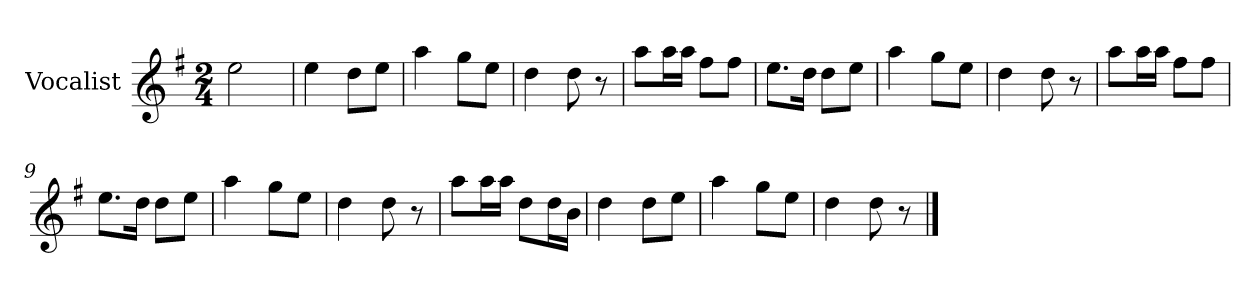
**kern
*part1
*staff1
*I"Vocalist
*k[f#]
*G:
*M2/4
=
2ee
=1
4ee
8ddL
8eeJ
=2
4aa
8ggL
8eeJ
=3
4dd
8dd
8r
=4
8aaL
16aaL
16aaJJ
8ff#L
8ff#J
=5
8.eeL
16ddJk
8ddL
8eeJ
=6
4aa
8ggL
8eeJ
=7
4dd
8dd
8r
=8
8aaL
16aaL
16aaJJ
8ff#L
8ff#J
=9
8.eeL
16ddJk
8ddL
8eeJ
=10
4aa
8ggL
8eeJ
=11
4dd
8dd
8r
=12
8aaL
16aaL
16aaJJ
8ddL
16ddL
16bJJ
=13
4dd
8ddL
8eeJ
=14
4aa
8ggL
8eeJ
=15
4dd
8dd
8r
==
*-
